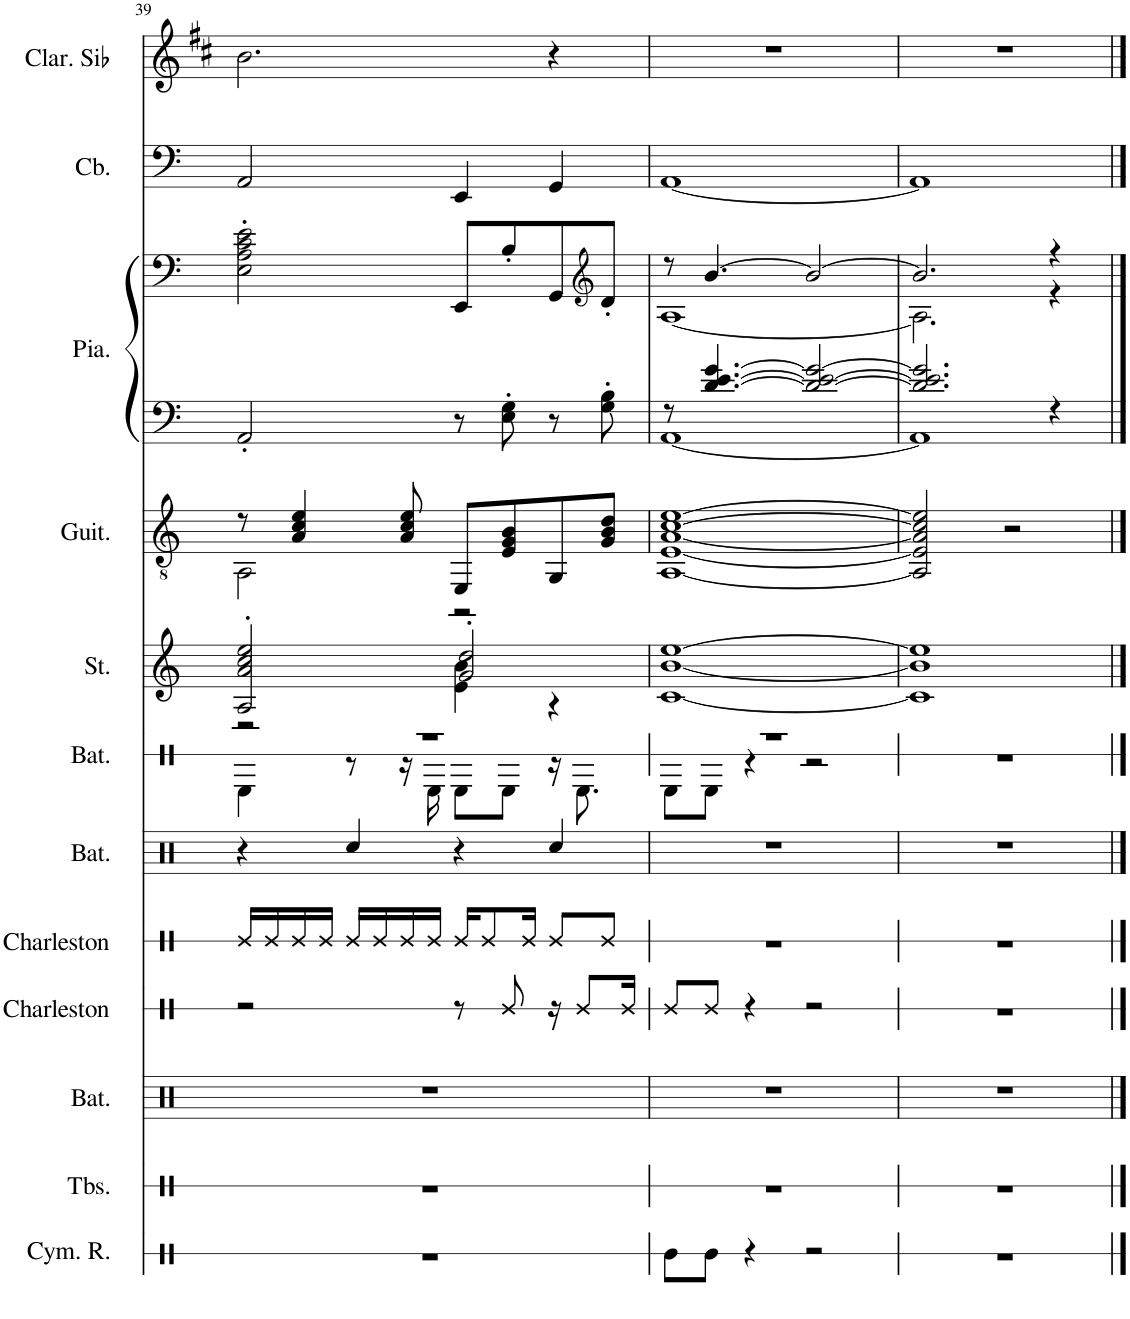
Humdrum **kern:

**kern	**kern	**kern	**kern	**kern	**kern	**kern	**kern	**kern	**kern	**kern	**kern	**kern
*part12	*part11	*part10	*part9	*part8	*part7	*part6	*part5	*part4	*part3	*part3	*part2	*part1
*staff13	*staff12	*staff11	*staff10	*staff9	*staff8	*staff7	*staff6	*staff5	*staff4	*staff3	*staff2	*staff1
*I"Cymbale ride	*I"Tablas	*I"Batterie	*I"Charleston	*I"Charleston	*I"Batterie	*I"Batterie	*I"Cordes, String Ensemble 2	*I"Guitare classique, Acoustic Guitar (nylon)	*I"Piano, Acoustic Grand Piano	*	*I"Contrebasse, Acoustic Bass	*I"Clarinette en Sib
*I'Cym. R.	*I'Tbs.	*I'Bat.	*I'Charleston	*I'Charleston	*I'Bat.	*I'Bat.	*I'St.	*I'Guit.	*I'Pia.	*	*I'Cb.	*I'Clar. Sib
!!LO:PB:g=z
*clefX	*clefX	*clefX	*clefX	*clefX	*clefX	*clefX	*clefG2	*clefGv2	*clefG2	*clefG2	*clefF4	*clefG2
*	*	*	*	*	*	*	*	*	*	*	*Trd7c12	*Trd1c2
*k[]	*k[]	*k[]	*k[]	*k[]	*k[]	*k[]	*k[]	*k[]	*k[]	*k[]	*k[]	*k[f#c#]
*M4/4	*M4/4	*M4/4	*M4/4	*M4/4	*M4/4	*M4/4	*M4/4	*M4/4	*M4/4	*M4/4	*M4/4	*M4/4
=39	=39	=39	=39	=39	=39	=39	=39	=39	=39	=39	=39	=39
*	*	*	*	*	*	*^	*^	*^	*	*	*	*
1r	1r	1r	2r	16Re/LL	4r	1r	4RE\	2A/' 2a/' 2cc/' 2ee/'	2r	8r	2AA\	2AA'/	2E\' 2A\' 2c\' 2e\'	2AA/	2.b\
.	.	.	.	16Re/	.	.	.	.	.	.	.	.	.	.	.
.	.	.	.	16Re/	.	.	.	.	.	4A/ 4c/ 4e/	.	.	.	.	.
.	.	.	.	16Re/JJ	.	.	.	.	.	.	.	.	.	.	.
.	.	.	.	16Re/LL	4Rcc/	.	8r	.	.	.	.	.	.	.	.
.	.	.	.	16Re/	.	.	.	.	.	.	.	.	.	.	.
.	.	.	.	16Re/	.	.	16r	.	.	8A/ 8c/ 8e/	.	.	.	.	.
.	.	.	.	16Re/JJ	.	.	16RE\	.	.	.	.	.	.	.	.
.	.	.	8r	16Re/KL	4r	.	8RE\L	2g/' 2dd/'	4e\ 4b\	8EE/L	2r	8r	8EE/L	4EE/	.
.	.	.	.	8Re/	.	.	.	.	.	.	.	.	.	.	.
.	.	.	8Re/	.	.	.	8RE\J	.	.	8E/ 8G/ 8B/	.	8E\' 8G\'	8B'/	.	.
.	.	.	.	16Re/Jk	.	.	.	.	.	.	.	.	.	.	.
.	.	.	16r	8Re/L	4Rcc/	.	16r	.	4r	8GG/	.	8r	8GG/	4GG/	4r
.	.	.	8Re/L	.	.	.	8.RE\	.	.	.	.	.	.	.	.
*	*	*	*	*	*	*	*	*	*	*	*	*	*clefG2	*	*
.	.	.	.	8Re/J	.	.	.	.	.	8G/ 8B/ 8d/J	.	8G\' 8B\'	8d'/J	.	.
.	.	.	16Re/Jk	.	.	.	.	.	.	.	.	.	.	.	.
*	*	*	*	*	*	*	*	*v	*v	*	*	*	*	*	*
*	*	*	*	*	*	*	*	*	*v	*v	*	*	*	*
=40	=40	=40	=40	=40	=40	=40	=40	=40	=40	=40	=40	=40	=40
*	*	*	*	*	*	*	*	*	*	*^	*^	*	*
8Re\L	1r	1r	8Re/L	1r	1r	1r	8RE\L	[1c [1b [1ee	[1AA [1E [1A [1c [1e	8r	[1AA	8r	[1A	[1AA	1r
8Re\J	.	.	8Re/J	.	.	.	8RE\J	.	.	[4.d/ [4.e/ [4.g/	.	[4.b/	.	.	.
4r	.	.	4r	.	.	.	4r	.	.	.	.	.	.	.	.
2r	.	.	2r	.	.	.	2r	.	.	2d/_ 2e/_ 2g/_	.	2b/_	.	.	.
*	*	*	*	*	*	*v	*v	*	*	*	*	*	*	*	*
=41	=41	=41	=41	=41	=41	=41	=41	=41	=41	=41	=41	=41	=41	=41
1r	1r	1r	1r	1r	1r	1r	1c] 1b] 1ee]	2AA/] 2E/] 2A/] 2c/] 2e/]	2.d/] 2.e/] 2.g/]	1AA]	2.b/]	2.A\]	1AA]	1r
.	.	.	.	.	.	.	.	2r	.	.	.	.	.	.
.	.	.	.	.	.	.	.	.	4r	.	4r	4r	.	.
*	*	*	*	*	*	*	*	*	*v	*v	*	*	*	*
*	*	*	*	*	*	*	*	*	*	*v	*v	*	*
==	==	==	==	==	==	==	==	==	==	==	==	==
*-	*-	*-	*-	*-	*-	*-	*-	*-	*-	*-	*-	*-
